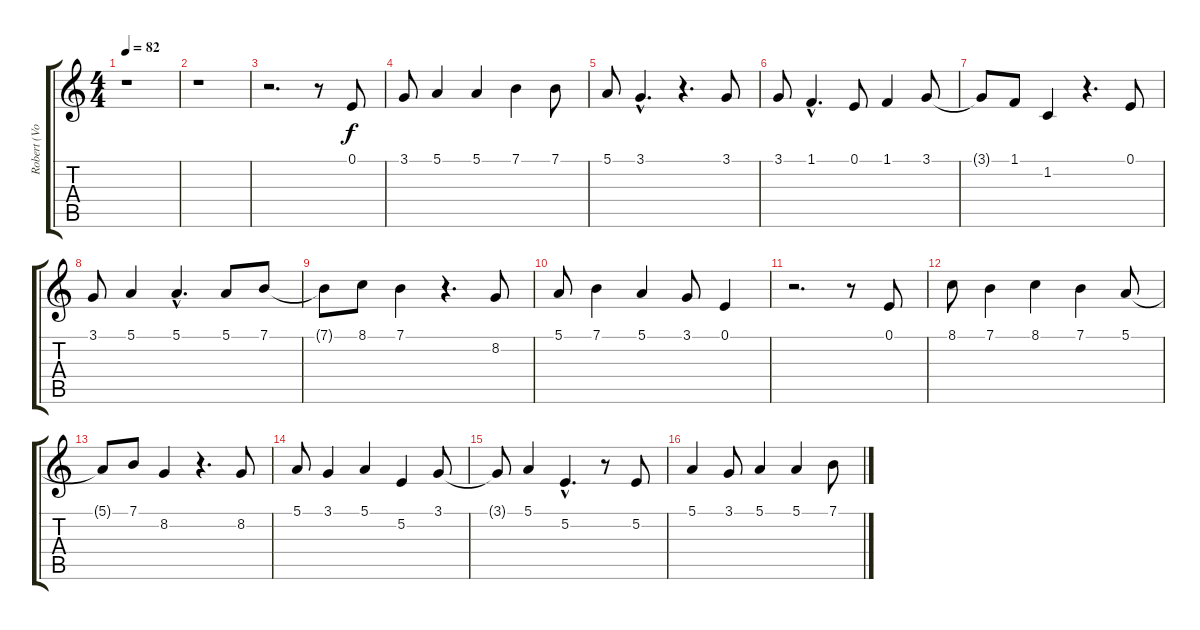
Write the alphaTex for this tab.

\track ("Robert (Vocals)" "Robert (Vo") {instrument vibraphone}
\staff {score tabs}
\tuning (E4 B3 G3 D3 A2 E2) {hide}
\ts (4 4)
\tempo 82
\clef g2
\ks c
r.1{dy f} |
r.1 |
r.2{d} r.8 0.1.8 |
3.1.8 5.1.4 5.1.4 7.1.4 7.1.8 |
5.1.8 3.1{hac}.4{d} r.4{d} 3.1.8 |
3.1.8 1.1{hac}.4{d} 0.1.8 1.1.4 3.1.8 |
3.1{t}.8 1.1.8 1.2.4 r.4{d} 0.1.8 |
3.1.8 5.1.4 5.1{hac}.4{d} 5.1.8 7.1.8 |
7.1{t}.8 8.1.8 7.1.4 r.4{d} 8.2.8 |
5.1.8 7.1.4 5.1.4 3.1.8 0.1.4 |
r.2{d} r.8 0.1.8 |
8.1.8 7.1.4 8.1.4 7.1.4 5.1.8 |
5.1{t}.8 7.1.8 8.2.4 r.4{d} 8.2.8 |
5.1.8 3.1.4 5.1.4 5.2.4 3.1.8 |
3.1{t}.8 5.1.4 5.2{hac}.4{d} r.8 5.2.8 |
5.1.4 3.1.8 5.1.4 5.1.4 7.1.8
